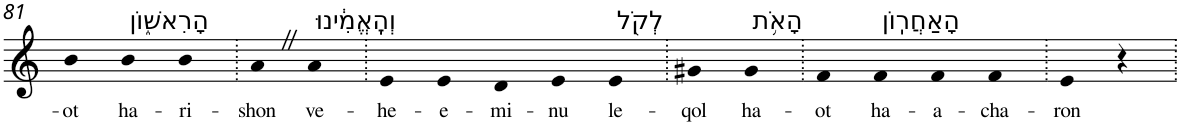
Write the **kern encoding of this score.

**kern	**text
*part1	*part1
*staff1	*staff1
*I"Piano	*
*I'Pno	*
!!LO:PB:g=z
*clefG2	*
*k[]	*
=81	=81
!	!LO:LY:b
4b	-ot
!LO:TX:a:t=הָרִאשׁ֑וֹן	!
!	!LO:LY:b
4b	ha-
!	!LO:LY:b
4b	-ri-
=82.	=82.
!	!LO:LY:b
4aZ	-shon
!LO:TX:a:t=וְהֶֽאֱמִ֔ינוּ	!
!	!LO:LY:b
4a	ve-
=83.	=83.
!	!LO:LY:b
4e	-he-
!	!LO:LY:b
4e	-e-
!	!LO:LY:b
4d	-mi-
!	!LO:LY:b
4e	-nu
!LO:TX:a:t=לְקֹ֖ל	!
!	!LO:LY:b
4e	le-
=84.	=84.
!	!LO:LY:b
4g#X	-qol
!LO:TX:a:t=הָאֹ֥ת	!
!	!LO:LY:b
4g#	ha-
=85.	=85.
!	!LO:LY:b
4f	-ot
!LO:TX:a:t=הָאַחֲרֽוֹן	!
!	!LO:LY:b
4f	ha-
!	!LO:LY:b
4f	-a-
!	!LO:LY:b
4f	-cha-
=86.	=86.
!	!LO:LY:b
4e	-ron
4r	.
=.	=.
*-	*-
